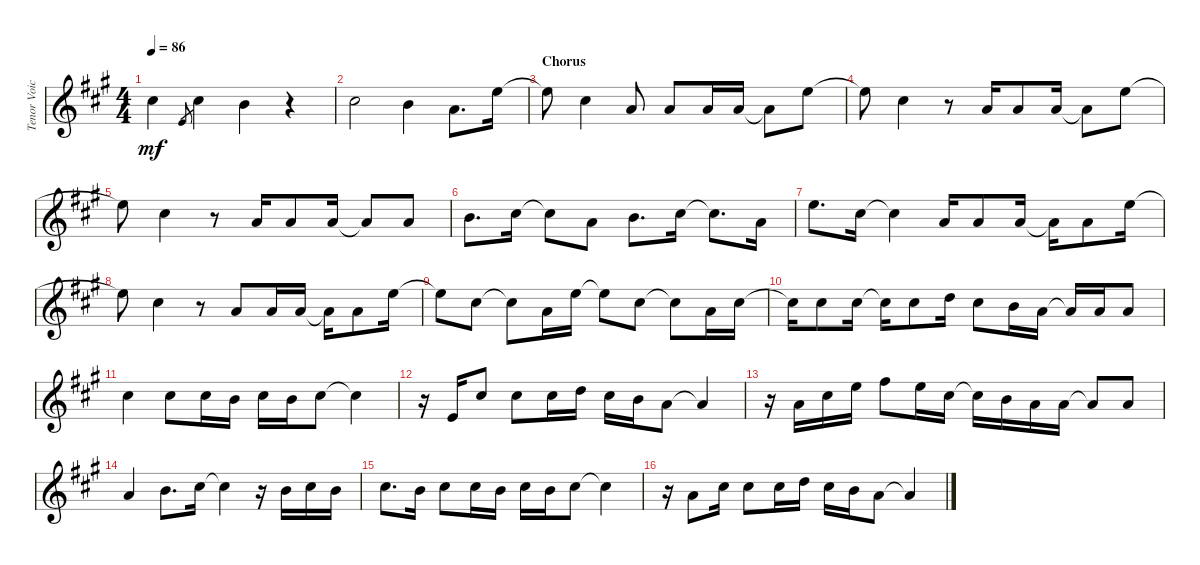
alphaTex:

\track ("Tenor Voice" "Tenor Voic") {instrument voiceoohs}
\staff {score}
\tuning (E4 B3 G3 D3 A2 E2 B1) {hide}
\ts (4 4)
\tempo 86
\clef g2
\ks a
9.1.4{dy mf} 0.1.8{gr} 9.1.4 7.1.4 r.4 |
9.1.2 7.1.4 5.1.8{d} 12.1.16 |
\section ("" "Chorus")
12.1{t}.8 9.1.4 5.1.8 5.1.8 5.1.16 5.1.16 5.1{t}.8 12.1.8 |
12.1{t}.8 9.1.4 r.8 5.1.16 5.1.8 5.1.16 5.1{t}.8 12.1.8 |
12.1{t}.8 9.1.4 r.8 5.1.16 5.1.8 5.1.16 5.1{t}.8 5.1.8 |
7.1.8{d} 9.1.16 9.1{t}.8 5.1.8 7.1.8{d} 9.1.16 9.1{t}.8{d} 5.1.16 |
12.1.8{d} 9.1.16 9.1{t}.4 5.1.16 5.1.8 5.1.16 5.1{t}.16 5.1.8 12.1.16 |
12.1{t}.8 9.1.4 r.8 5.1.8 5.1.16 5.1.16 5.1{t}.16 5.1.8 12.1.16 |
12.1{t}.8 9.1.8 9.1{t}.8 5.1.16 12.1.16 12.1{t}.8 9.1.8 9.1{t}.8 5.1.16 9.1.16 |
9.1{t}.16 9.1.8 9.1.16 9.1{t}.16 9.1.8 10.1.16 9.1.8 7.1.16 5.1.16 5.1{t}.16 5.1.16 5.1.8 |
9.1.4 9.1.8 9.1.16 7.1.16 9.1.16 7.1.16 9.1.8 9.1{t}.4 |
r.16 0.1.16 9.1.8 9.1.8 9.1.16 10.1.16 9.1.16 7.1.16 5.1.8 5.1{t}.4 |
r.16 5.1.16 9.1.16 12.1.16 14.1.8 12.1.16 9.1.16 9.1{t}.16 7.1.16 5.1.16 5.1.16 5.1{t}.8 5.1.8 |
5.1.4 7.1.8{d} 9.1.16 9.1{t}.4 r.16 7.1.16 9.1.16 7.1.16 |
9.1.8{d} 7.1.16 9.1.8 9.1.16 7.1.16 9.1.16 7.1.16 9.1.8 9.1{t}.4 |
r.16 5.1.8 9.1.16 9.1.8 9.1.16 10.1.16 9.1.16 7.1.16 5.1.8 5.1{t}.4
